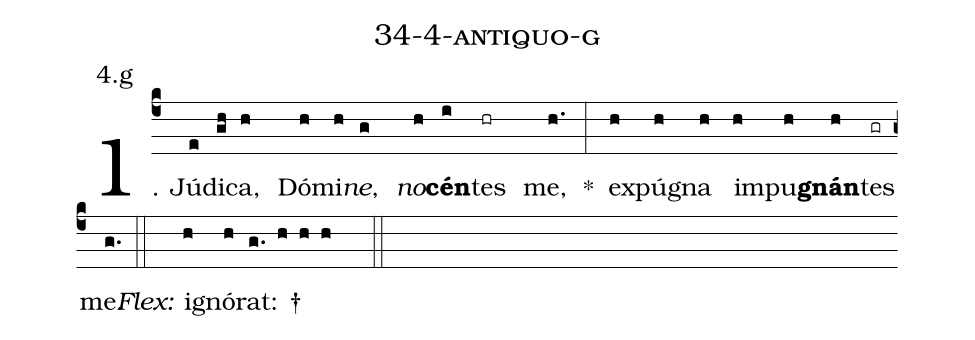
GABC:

name: 34-4-antiquo-g;
annotation: 4.g;
%%
(c4)1. Jú(e)di(gh)ca,(h) Dó(h)mi(h)<i>ne</i>,(g) <i>no</i>(h)<b>cén</b>(i)tes(hr) me,(h.) *(:) ex(h)pú(h)gna(h) im(h)pu(h)<b>gnán</b>(h)tes(gr) me.(g.) (::)
<i>Flex:</i>()  i(h)gnó(h)rat: †(g. h h h  ::)
